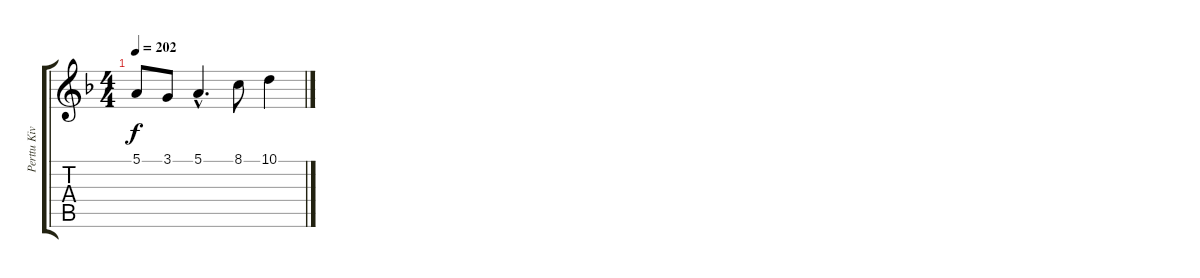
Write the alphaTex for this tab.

\track ("Perttu Kivilaakso - Lead Cello" "Perttu Kiv") {instrument cello}
\staff {score tabs}
\tuning (E4 B3 G3 D3 A2 E2) {hide}
\ts (4 4)
\tempo 202
\clef g2
\ks f
5.1.8{dy f} 3.1.8 5.1{hac}.4{d} 8.1.8 10.1.4
